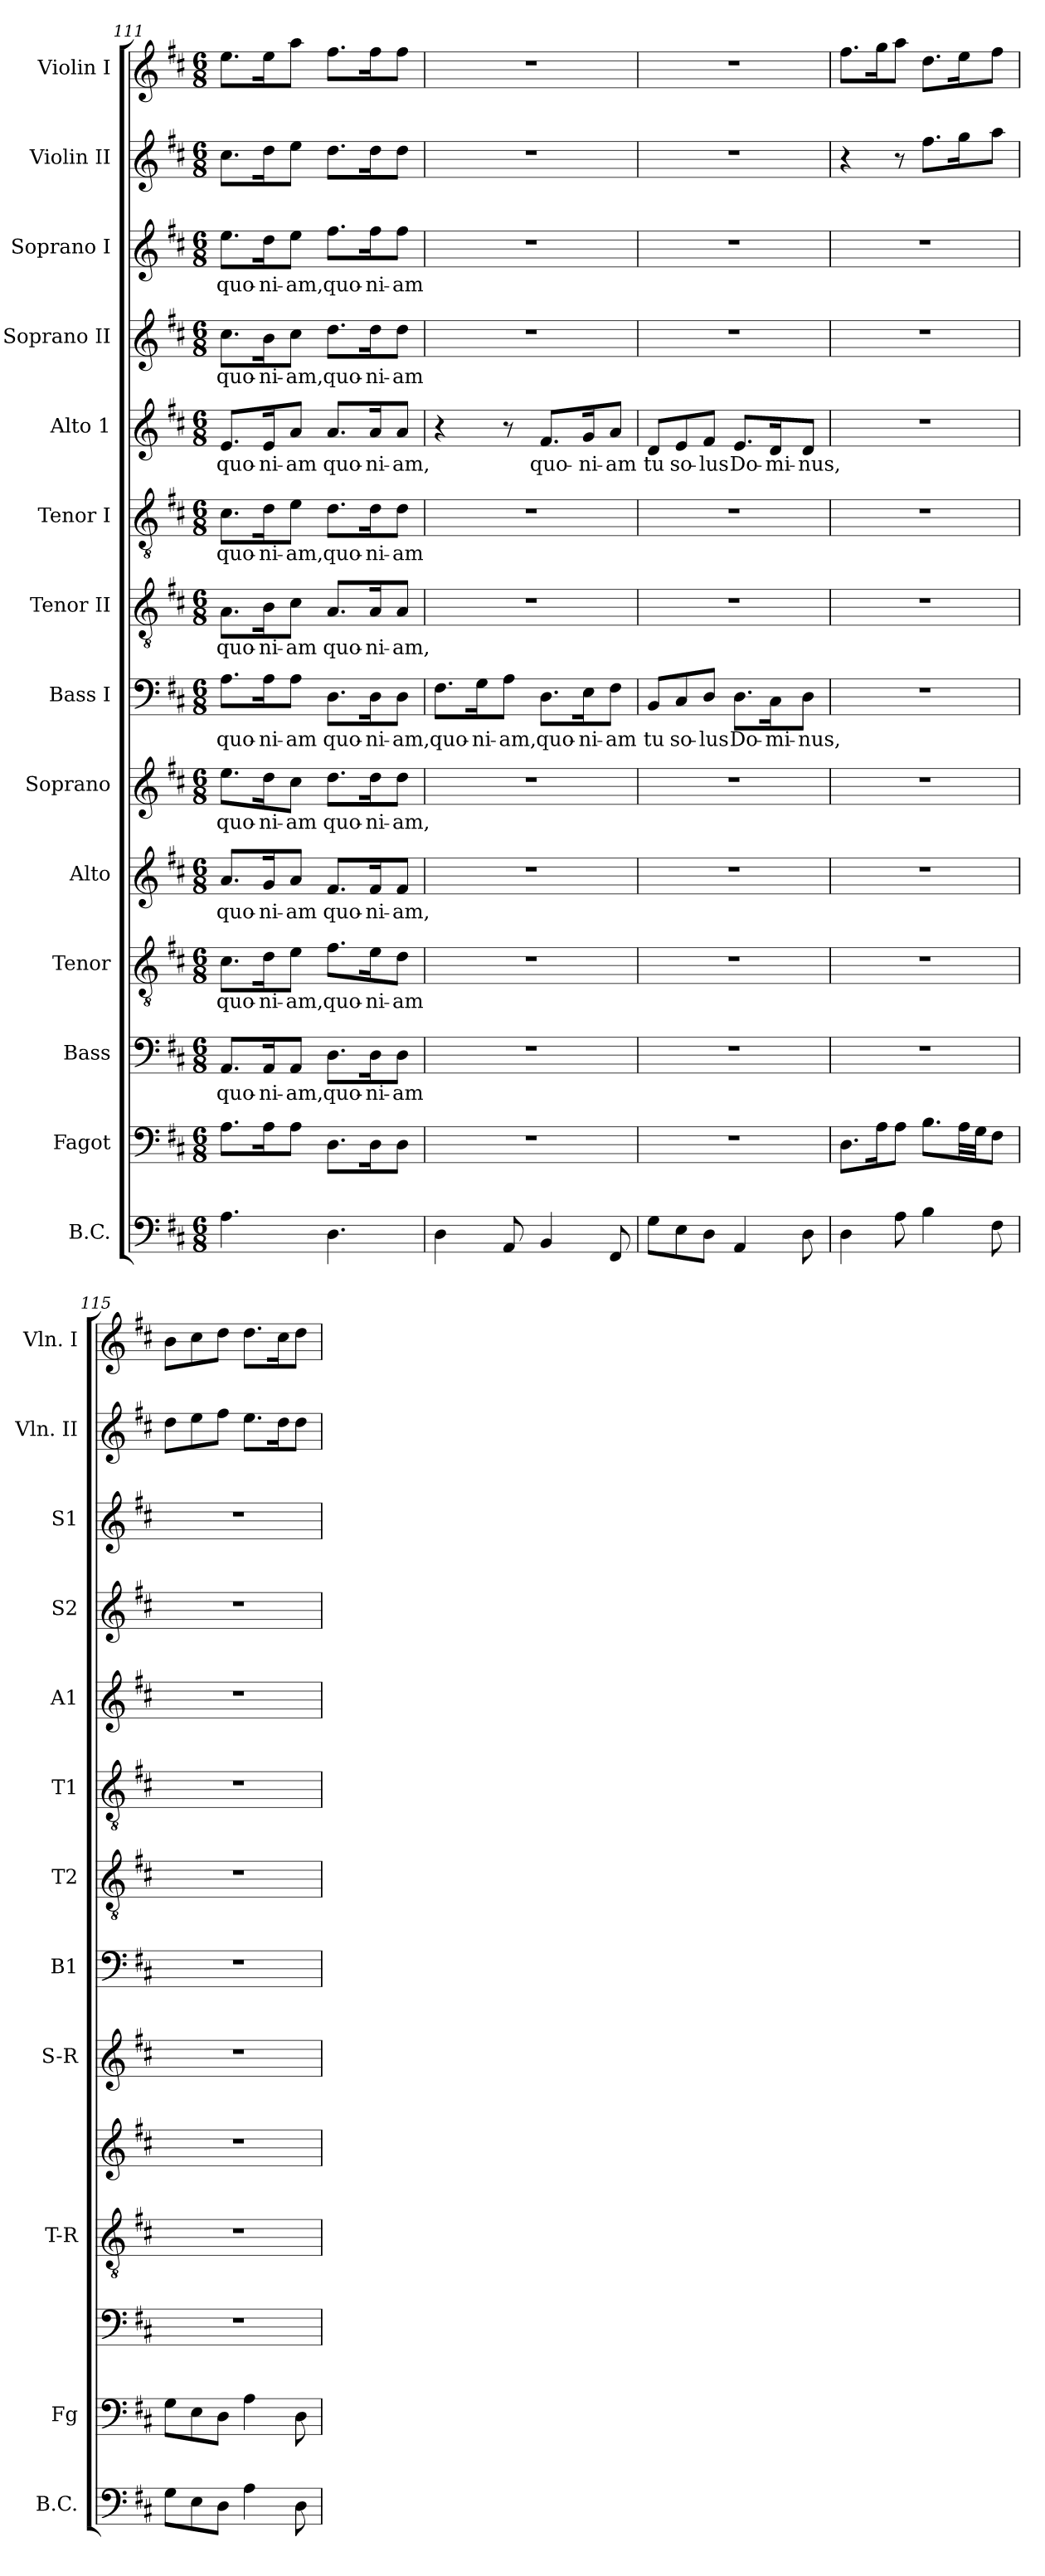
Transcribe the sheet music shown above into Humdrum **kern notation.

**kern	**kern	**kern	**text	**kern	**text	**kern	**text	**kern	**text	**kern	**text	**kern	**text	**kern	**text	**kern	**text	**kern	**text	**kern	**text	**kern	**kern
*part14	*part13	*part12	*part12	*part11	*part11	*part10	*part10	*part9	*part9	*part8	*part8	*part7	*part7	*part6	*part6	*part5	*part5	*part4	*part4	*part3	*part3	*part2	*part1
*staff14	*staff13	*staff12	*staff12	*staff11	*staff11	*staff10	*staff10	*staff9	*staff9	*staff8	*staff8	*staff7	*staff7	*staff6	*staff6	*staff5	*staff5	*staff4	*staff4	*staff3	*staff3	*staff2	*staff1
*I"B.C.	*I"Fagot	*I"Bass	*	*I"Tenor	*	*I"Alto	*	*I"Soprano	*	*I"Bass I	*	*I"Tenor II	*	*I"Tenor I	*	*I"Alto 1	*	*I"Soprano II	*	*I"Soprano I	*	*I"Violin II	*I"Violin I
*I'B.C.	*I'Fg	*	*	*I'T-R	*	*	*	*I'S-R	*	*I'B1	*	*I'T2	*	*I'T1	*	*I'A1	*	*I'S2	*	*I'S1	*	*I'Vln. II	*I'Vln. I
!!LO:PB:g=z
*clefF4	*clefF4	*clefF4	*	*clefGv2	*	*clefG2	*	*clefG2	*	*clefF4	*	*clefGv2	*	*clefGv2	*	*clefG2	*	*clefG2	*	*clefG2	*	*clefG2	*clefG2
*k[f#c#]	*k[f#c#]	*k[f#c#]	*	*k[f#c#]	*	*k[f#c#]	*	*k[f#c#]	*	*k[f#c#]	*	*k[f#c#]	*	*k[f#c#]	*	*k[f#c#]	*	*k[f#c#]	*	*k[f#c#]	*	*k[f#c#]	*k[f#c#]
*D:	*D:	*D:	*	*D:	*	*D:	*	*D:	*	*D:	*	*D:	*	*D:	*	*D:	*	*D:	*	*D:	*	*D:	*D:
*M6/8	*M6/8	*M6/8	*	*M6/8	*	*M6/8	*	*M6/8	*	*M6/8	*	*M6/8	*	*M6/8	*	*M6/8	*	*M6/8	*	*M6/8	*	*M6/8	*M6/8
=111	=111	=111	=111	=111	=111	=111	=111	=111	=111	=111	=111	=111	=111	=111	=111	=111	=111	=111	=111	=111	=111	=111	=111
!	!	!	!LO:LY:b	!	!LO:LY:b	!	!LO:LY:b	!	!LO:LY:b	!	!LO:LY:b	!	!LO:LY:b	!	!LO:LY:b	!	!LO:LY:b	!	!LO:LY:b	!	!LO:LY:b	!	!
4.A\	8.A\L	8.AA/L	quo-	8.c#\L	quo-	8.a/L	quo-	8.ee\L	quo-	8.A\L	quo-	8.A\L	quo-	8.c#\L	quo-	8.e/L	quo-	8.cc#\L	quo-	8.ee\L	quo-	8.cc#\L	8.ee\L
!	!	!	!LO:LY:b	!	!LO:LY:b	!	!LO:LY:b	!	!LO:LY:b	!	!LO:LY:b	!	!LO:LY:b	!	!LO:LY:b	!	!LO:LY:b	!	!LO:LY:b	!	!LO:LY:b	!	!
.	16A\k	16AA/K	-ni-	16d\K	-ni-	16g/K	-ni-	16dd\K	-ni-	16A\K	-ni-	16B\K	-ni-	16d\K	-ni-	16e/K	-ni-	16b\K	-ni-	16dd\K	-ni-	16dd\k	16ee\k
!	!	!	!LO:LY:b	!	!LO:LY:b	!	!LO:LY:b	!	!LO:LY:b	!	!LO:LY:b	!	!LO:LY:b	!	!LO:LY:b	!	!LO:LY:b	!	!LO:LY:b	!	!LO:LY:b	!	!
.	8A\J	8AA/J	-am,	8e\J	-am,	8a/J	-am	8cc#\J	-am	8A\J	-am	8c#\J	-am	8e\J	-am,	8a/J	-am	8cc#\J	-am,	8ee\J	-am,	8ee\J	8aa\J
!	!	!	!LO:LY:b	!	!LO:LY:b	!	!LO:LY:b	!	!LO:LY:b	!	!LO:LY:b	!	!LO:LY:b	!	!LO:LY:b	!	!LO:LY:b	!	!LO:LY:b	!	!LO:LY:b	!	!
4.D\	8.D\L	8.D\L	quo-	8.f#\L	quo-	8.f#/L	quo-	8.dd\L	quo-	8.D\L	quo-	8.A/L	quo-	8.d\L	quo-	8.a/L	quo-	8.dd\L	quo-	8.ff#\L	quo-	8.dd\L	8.ff#\L
!	!	!	!LO:LY:b	!	!LO:LY:b	!	!LO:LY:b	!	!LO:LY:b	!	!LO:LY:b	!	!LO:LY:b	!	!LO:LY:b	!	!LO:LY:b	!	!LO:LY:b	!	!LO:LY:b	!	!
.	16D\k	16D\K	-ni-	16e\K	-ni-	16f#/K	-ni-	16dd\K	-ni-	16D\K	-ni-	16A/K	-ni-	16d\K	-ni-	16a/K	-ni-	16dd\K	-ni-	16ff#\K	-ni-	16dd\k	16ff#\k
!	!	!	!LO:LY:b	!	!LO:LY:b	!	!LO:LY:b	!	!LO:LY:b	!	!LO:LY:b	!	!LO:LY:b	!	!LO:LY:b	!	!LO:LY:b	!	!LO:LY:b	!	!LO:LY:b	!	!
.	8D\J	8D\J	-am	8d\J	-am	8f#/J	-am,	8dd\J	-am,	8D\J	-am,	8A/J	-am,	8d\J	-am	8a/J	-am,	8dd\J	-am	8ff#\J	-am	8dd\J	8ff#\J
=112	=112	=112	=112	=112	=112	=112	=112	=112	=112	=112	=112	=112	=112	=112	=112	=112	=112	=112	=112	=112	=112	=112	=112
!	!	!	!	!	!	!	!	!	!	!	!LO:LY:b	!	!	!	!	!	!	!	!	!	!	!	!
4D\	2.r	2.r	.	2.r	.	2.r	.	2.r	.	8.F#\L	quo-	2.r	.	2.r	.	4r	.	2.r	.	2.r	.	2.r	2.r
!	!	!	!	!	!	!	!	!	!	!	!LO:LY:b	!	!	!	!	!	!	!	!	!	!	!	!
.	.	.	.	.	.	.	.	.	.	16G\K	-ni-	.	.	.	.	.	.	.	.	.	.	.	.
!	!	!	!	!	!	!	!	!	!	!	!LO:LY:b	!	!	!	!	!	!	!	!	!	!	!	!
8AA/	.	.	.	.	.	.	.	.	.	8A\J	-am,	.	.	.	.	8r	.	.	.	.	.	.	.
!	!	!	!	!	!	!	!	!	!	!	!LO:LY:b	!	!	!	!	!	!LO:LY:b	!	!	!	!	!	!
4BB/	.	.	.	.	.	.	.	.	.	8.D\L	quo-	.	.	.	.	8.f#/L	quo-	.	.	.	.	.	.
!	!	!	!	!	!	!	!	!	!	!	!LO:LY:b	!	!	!	!	!	!LO:LY:b	!	!	!	!	!	!
.	.	.	.	.	.	.	.	.	.	16E\K	-ni-	.	.	.	.	16g/K	-ni-	.	.	.	.	.	.
!	!	!	!	!	!	!	!	!	!	!	!LO:LY:b	!	!	!	!	!	!LO:LY:b	!	!	!	!	!	!
8FF#/	.	.	.	.	.	.	.	.	.	8F#\J	-am	.	.	.	.	8a/J	-am	.	.	.	.	.	.
=113	=113	=113	=113	=113	=113	=113	=113	=113	=113	=113	=113	=113	=113	=113	=113	=113	=113	=113	=113	=113	=113	=113	=113
!	!	!	!	!	!	!	!	!	!	!	!LO:LY:b	!	!	!	!	!	!LO:LY:b	!	!	!	!	!	!
8G\L	2.r	2.r	.	2.r	.	2.r	.	2.r	.	8BB/L	tu	2.r	.	2.r	.	8d/L	tu	2.r	.	2.r	.	2.r	2.r
!	!	!	!	!	!	!	!	!	!	!	!LO:LY:b	!	!	!	!	!	!LO:LY:b	!	!	!	!	!	!
8E\	.	.	.	.	.	.	.	.	.	8C#/	so-	.	.	.	.	8e/	so-	.	.	.	.	.	.
!	!	!	!	!	!	!	!	!	!	!	!LO:LY:b	!	!	!	!	!	!LO:LY:b	!	!	!	!	!	!
8D\J	.	.	.	.	.	.	.	.	.	8D/J	-lus	.	.	.	.	8f#/J	-lus	.	.	.	.	.	.
!	!	!	!	!	!	!	!	!	!	!	!LO:LY:b	!	!	!	!	!	!LO:LY:b	!	!	!	!	!	!
4AA/	.	.	.	.	.	.	.	.	.	8.D\L	Do-	.	.	.	.	8.e/L	Do-	.	.	.	.	.	.
!	!	!	!	!	!	!	!	!	!	!	!LO:LY:b	!	!	!	!	!	!LO:LY:b	!	!	!	!	!	!
.	.	.	.	.	.	.	.	.	.	16C#\K	-mi-	.	.	.	.	16d/K	-mi-	.	.	.	.	.	.
!	!	!	!	!	!	!	!	!	!	!	!LO:LY:b	!	!	!	!	!	!LO:LY:b	!	!	!	!	!	!
8D\	.	.	.	.	.	.	.	.	.	8D\J	-nus,	.	.	.	.	8d/J	-nus,	.	.	.	.	.	.
=114	=114	=114	=114	=114	=114	=114	=114	=114	=114	=114	=114	=114	=114	=114	=114	=114	=114	=114	=114	=114	=114	=114	=114
4D\	8.D\L	2.r	.	2.r	.	2.r	.	2.r	.	2.r	.	2.r	.	2.r	.	2.r	.	2.r	.	2.r	.	4r	8.ff#\L
.	16A\k	.	.	.	.	.	.	.	.	.	.	.	.	.	.	.	.	.	.	.	.	.	16gg\k
8A\	8A\J	.	.	.	.	.	.	.	.	.	.	.	.	.	.	.	.	.	.	.	.	8r	8aa\J
4B\	8.B\L	.	.	.	.	.	.	.	.	.	.	.	.	.	.	.	.	.	.	.	.	8.ff#\L	8.dd\L
.	32A\LL	.	.	.	.	.	.	.	.	.	.	.	.	.	.	.	.	.	.	.	.	16gg\k	16ee\k
.	32G\JJ	.	.	.	.	.	.	.	.	.	.	.	.	.	.	.	.	.	.	.	.	.	.
8F#\	8F#\J	.	.	.	.	.	.	.	.	.	.	.	.	.	.	.	.	.	.	.	.	8aa\J	8ff#\J
=115	=115	=115	=115	=115	=115	=115	=115	=115	=115	=115	=115	=115	=115	=115	=115	=115	=115	=115	=115	=115	=115	=115	=115
8G\L	8G\L	2.r	.	2.r	.	2.r	.	2.r	.	2.r	.	2.r	.	2.r	.	2.r	.	2.r	.	2.r	.	8dd\L	8b\L
8E\	8E\	.	.	.	.	.	.	.	.	.	.	.	.	.	.	.	.	.	.	.	.	8ee\	8cc#\
8D\J	8D\J	.	.	.	.	.	.	.	.	.	.	.	.	.	.	.	.	.	.	.	.	8ff#\J	8dd\J
4A\	4A\	.	.	.	.	.	.	.	.	.	.	.	.	.	.	.	.	.	.	.	.	8.ee\L	8.dd\L
.	.	.	.	.	.	.	.	.	.	.	.	.	.	.	.	.	.	.	.	.	.	16dd\k	16cc#\k
8D\	8D\	.	.	.	.	.	.	.	.	.	.	.	.	.	.	.	.	.	.	.	.	8dd\J	8dd\J
=	=	=	=	=	=	=	=	=	=	=	=	=	=	=	=	=	=	=	=	=	=	=	=
*-	*-	*-	*-	*-	*-	*-	*-	*-	*-	*-	*-	*-	*-	*-	*-	*-	*-	*-	*-	*-	*-	*-	*-
